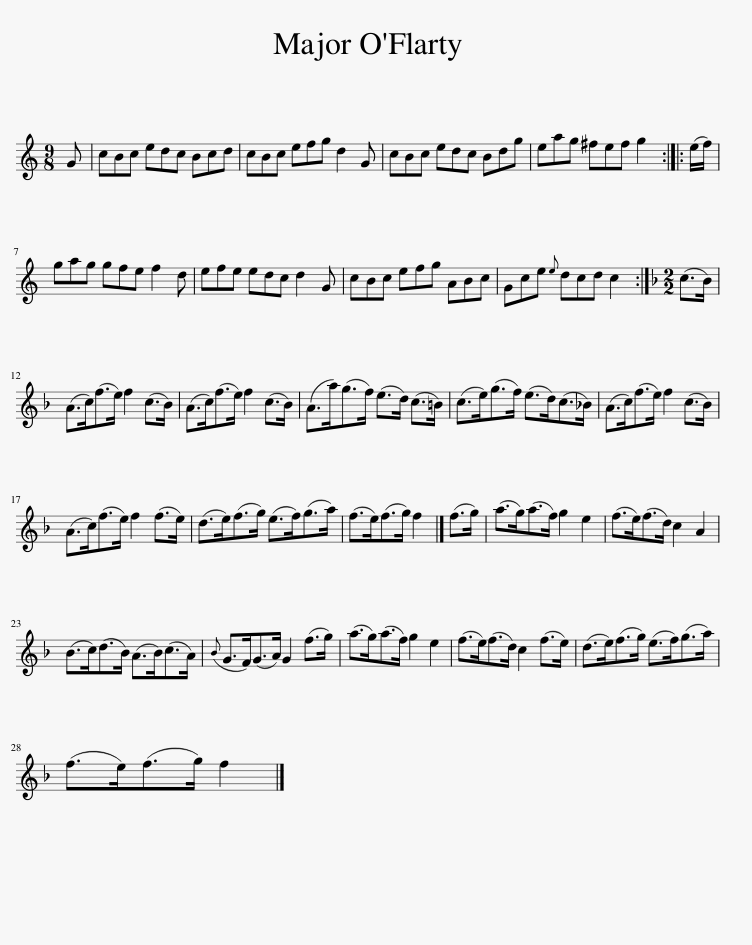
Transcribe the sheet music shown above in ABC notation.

X:1
L:1/8
M:9/8
I:linebreak $
K:C
V:1 treble
V:1
 G | cBc edc Bcd | cBc efg d2 G | cBc edc Bdg | eag ^fef g2 :: %5
 (e/f/) |$ gag gfe f2 d | efe edc d2 G | cBc efg ABc | Gce{e} dcd c2 :| %10
[K:F][M:2/2] (c>B) |$ (A>c)(f>e) f2 (c>B) | (A>c)(f>e) f2 (c>B) | (A>a)(g>f) (e>d) (c>=B) | (c>e)(g>f) (e>d)(c>_B) | %15
 (A>c)(f>e) f2 (c>B) |$ (A>c)(f>e) f2 (f>e) | (d>e)(f>g) (e>f)(g>a) | (f>e)(f>g) f2 |] (f>g) | %20
 (a>g)(a>f) g2 e2 | (f>e)(f>d) c2 A2 |$ (B>c)(d>B) (A>B)(c>A) |({B} G>F)(G>A) G2 (f>g) | (a>g)(a>f) g2 e2 | %25
 (f>e)(f>d) c2 (f>e) | (d>e)(f>g) (e>f)(g>a) |$ (f>e)(f>g) f2 |] %28
